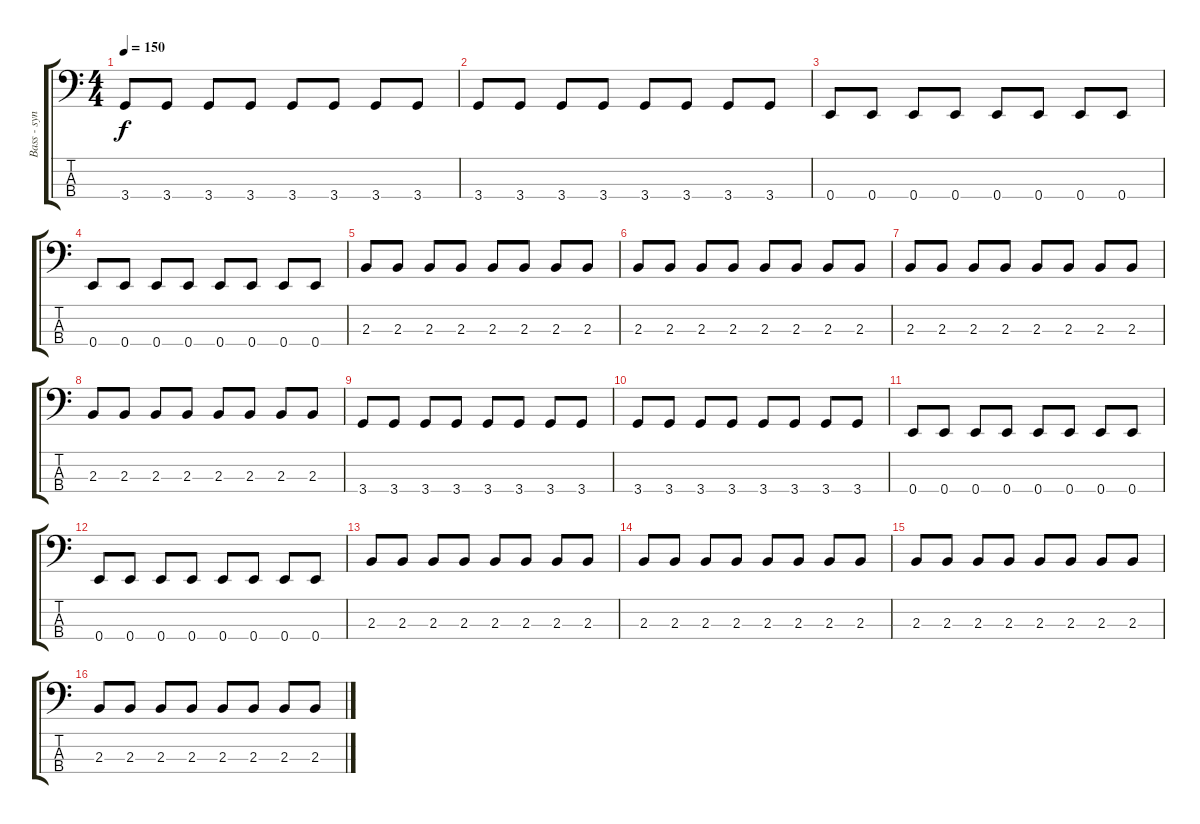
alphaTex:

\track ("Bass - synth" "Bass - syn") {instrument synthbass2}
\staff {score tabs}
\tuning (G2 D2 A1 E1) {hide}
\ts (4 4)
\tempo 150
\clef f4
\ks c
3.4.8{dy f} 3.4.8 3.4.8 3.4.8 3.4.8 3.4.8 3.4.8 3.4.8 |
3.4.8 3.4.8 3.4.8 3.4.8 3.4.8 3.4.8 3.4.8 3.4.8 |
0.4.8 0.4.8 0.4.8 0.4.8 0.4.8 0.4.8 0.4.8 0.4.8 |
0.4.8 0.4.8 0.4.8 0.4.8 0.4.8 0.4.8 0.4.8 0.4.8 |
2.3.8 2.3.8 2.3.8 2.3.8 2.3.8 2.3.8 2.3.8 2.3.8 |
2.3.8 2.3.8 2.3.8 2.3.8 2.3.8 2.3.8 2.3.8 2.3.8 |
2.3.8 2.3.8 2.3.8 2.3.8 2.3.8 2.3.8 2.3.8 2.3.8 |
2.3.8 2.3.8 2.3.8 2.3.8 2.3.8 2.3.8 2.3.8 2.3.8 |
3.4.8 3.4.8 3.4.8 3.4.8 3.4.8 3.4.8 3.4.8 3.4.8 |
3.4.8 3.4.8 3.4.8 3.4.8 3.4.8 3.4.8 3.4.8 3.4.8 |
0.4.8 0.4.8 0.4.8 0.4.8 0.4.8 0.4.8 0.4.8 0.4.8 |
0.4.8 0.4.8 0.4.8 0.4.8 0.4.8 0.4.8 0.4.8 0.4.8 |
2.3.8 2.3.8 2.3.8 2.3.8 2.3.8 2.3.8 2.3.8 2.3.8 |
2.3.8 2.3.8 2.3.8 2.3.8 2.3.8 2.3.8 2.3.8 2.3.8 |
2.3.8 2.3.8 2.3.8 2.3.8 2.3.8 2.3.8 2.3.8 2.3.8 |
2.3.8 2.3.8 2.3.8 2.3.8 2.3.8 2.3.8 2.3.8 2.3.8
